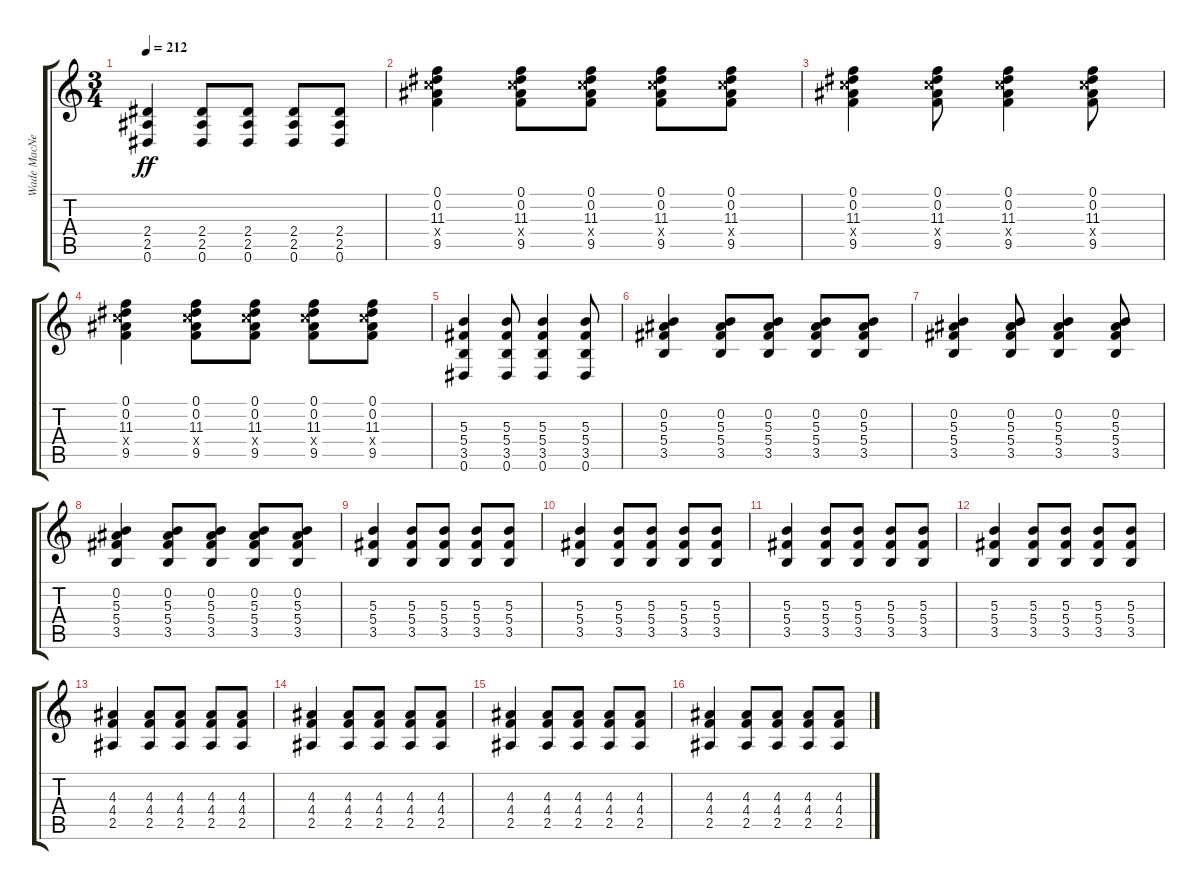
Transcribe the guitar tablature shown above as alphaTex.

\track ("Wade MacNeil" "Wade MacNe") {instrument distortionguitar}
\staff {score tabs}
\tuning (Eb4 Bb3 Gb3 Db3 Ab2 Eb2) {hide}
\ts (3 4)
\tempo 212
\clef g2
\ks c
(2.4 2.5 0.6).4{dy ff} (2.4 2.5 0.6).8 (2.4 2.5 0.6).8 (2.4 2.5 0.6).8 (2.4 2.5 0.6).8 |
(0.1 0.2 11.3 11.4{x} 9.5).4 (0.1 0.2 11.3 11.4{x} 9.5).8 (0.1 0.2 11.3 11.4{x} 9.5).8 (0.1 0.2 11.3 11.4{x} 9.5).8 (0.1 0.2 11.3 11.4{x} 9.5).8 |
(0.1 0.2 11.3 11.4{x} 9.5).4 (0.1 0.2 11.3 11.4{x} 9.5).8 (0.1 0.2 11.3 11.4{x} 9.5).4 (0.1 0.2 11.3 11.4{x} 9.5).8 |
(0.1 0.2 11.3 11.4{x} 9.5).4 (0.1 0.2 11.3 11.4{x} 9.5).8 (0.1 0.2 11.3 11.4{x} 9.5).8 (0.1 0.2 11.3 11.4{x} 9.5).8 (0.1 0.2 11.3 11.4{x} 9.5).8 |
(5.3 5.4 3.5 0.6).4 (5.3 5.4 3.5 0.6).8 (5.3 5.4 3.5 0.6).4 (5.3 5.4 3.5 0.6).8 |
(0.2 5.3 5.4 3.5).4 (0.2 5.3 5.4 3.5).8 (0.2 5.3 5.4 3.5).8 (0.2 5.3 5.4 3.5).8 (0.2 5.3 5.4 3.5).8 |
(0.2 5.3 5.4 3.5).4 (0.2 5.3 5.4 3.5).8 (0.2 5.3 5.4 3.5).4 (0.2 5.3 5.4 3.5).8 |
(0.2 5.3 5.4 3.5).4 (0.2 5.3 5.4 3.5).8 (0.2 5.3 5.4 3.5).8 (0.2 5.3 5.4 3.5).8 (0.2 5.3 5.4 3.5).8 |
(5.3 5.4 3.5).4 (5.3 5.4 3.5).8 (5.3 5.4 3.5).8 (5.3 5.4 3.5).8 (5.3 5.4 3.5).8 |
(5.3 5.4 3.5).4 (5.3 5.4 3.5).8 (5.3 5.4 3.5).8 (5.3 5.4 3.5).8 (5.3 5.4 3.5).8 |
(5.3 5.4 3.5).4 (5.3 5.4 3.5).8 (5.3 5.4 3.5).8 (5.3 5.4 3.5).8 (5.3 5.4 3.5).8 |
(5.3 5.4 3.5).4 (5.3 5.4 3.5).8 (5.3 5.4 3.5).8 (5.3 5.4 3.5).8 (5.3 5.4 3.5).8 |
(4.3 4.4 2.5).4 (4.3 4.4 2.5).8 (4.3 4.4 2.5).8 (4.3 4.4 2.5).8 (4.3 4.4 2.5).8 |
(4.3 4.4 2.5).4 (4.3 4.4 2.5).8 (4.3 4.4 2.5).8 (4.3 4.4 2.5).8 (4.3 4.4 2.5).8 |
(4.3 4.4 2.5).4 (4.3 4.4 2.5).8 (4.3 4.4 2.5).8 (4.3 4.4 2.5).8 (4.3 4.4 2.5).8 |
(4.3 4.4 2.5).4 (4.3 4.4 2.5).8 (4.3 4.4 2.5).8 (4.3 4.4 2.5).8 (4.3 4.4 2.5).8
